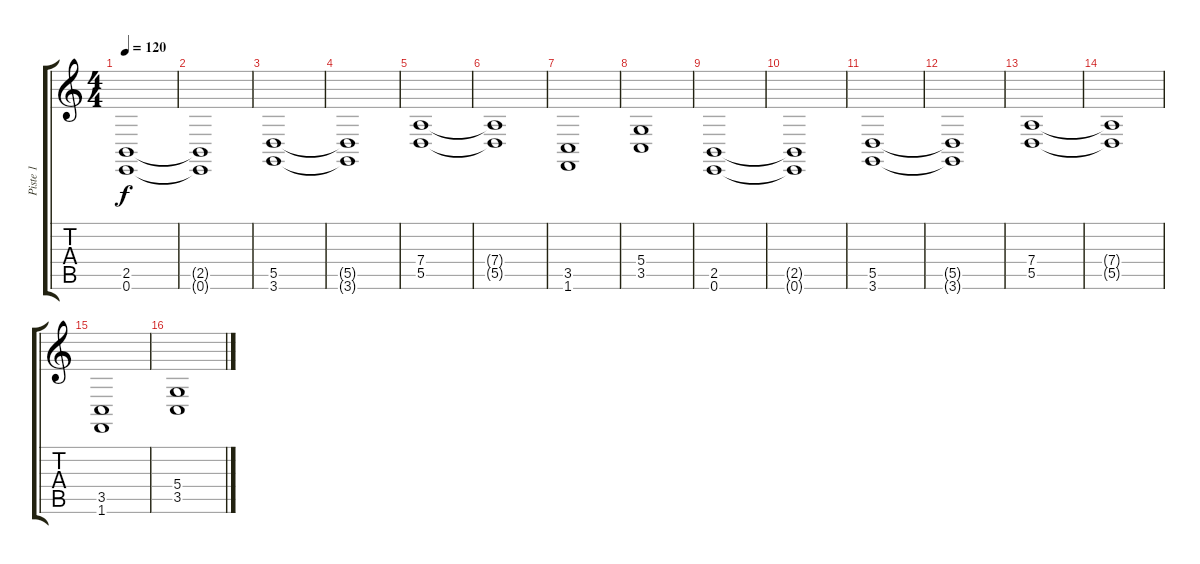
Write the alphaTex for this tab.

\track ("Piste 1" "Piste 1") {instrument pad2warm}
\staff {score tabs}
\tuning (E4 B3 G3 D3 A2 E2) {hide}
\ts (4 4)
\tempo 120
\clef g2
\ks c
(2.5 0.6).1{dy f} |
(2.5{t} 0.6{t}).1 |
(5.5 3.6).1 |
(5.5{t} 3.6{t}).1 |
(7.4 5.5).1 |
(7.4{t} 5.5{t}).1 |
(3.5 1.6).1 |
(5.4 3.5).1 |
(2.5 0.6).1 |
(2.5{t} 0.6{t}).1 |
(5.5 3.6).1 |
(5.5{t} 3.6{t}).1 |
(7.4 5.5).1 |
(7.4{t} 5.5{t}).1 |
(3.5 1.6).1 |
(5.4 3.5).1
